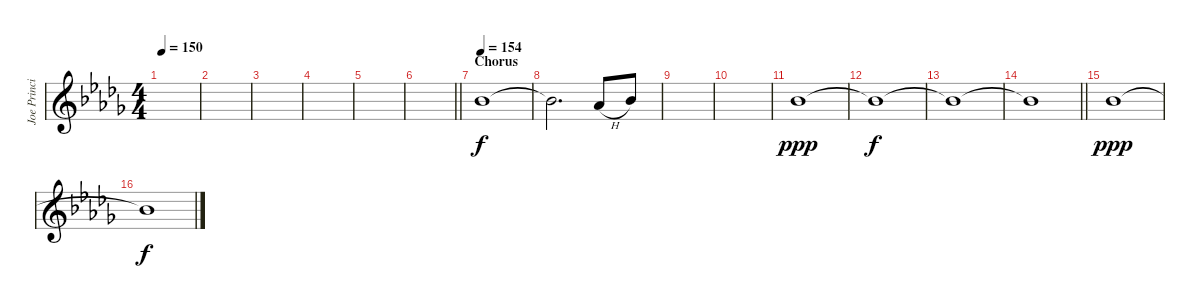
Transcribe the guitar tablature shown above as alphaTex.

\track ("Joe Principe - Vocals" "Joe Princi") {instrument distortionguitar}
\staff {score}
\tuning (E4 B3 G3 D3 A2 E2) {hide}
\ts (4 4)
\tempo 150
\clef g2
\ks db
|
|
|
|
|
\barLineRight lightlight
|
\section ("" "Chorus")
\tempo 154
8.4.1 |
8.4{t}.2{d} 6.4{h}.8 8.4.8 |
|
|
8.4.1{dy ppp} |
8.4{t}.1{dy f} |
8.4{t}.1 |
\barLineRight lightlight
8.4{t}.1 |
8.4.1{dy ppp} |
8.4{t}.1{dy f}
